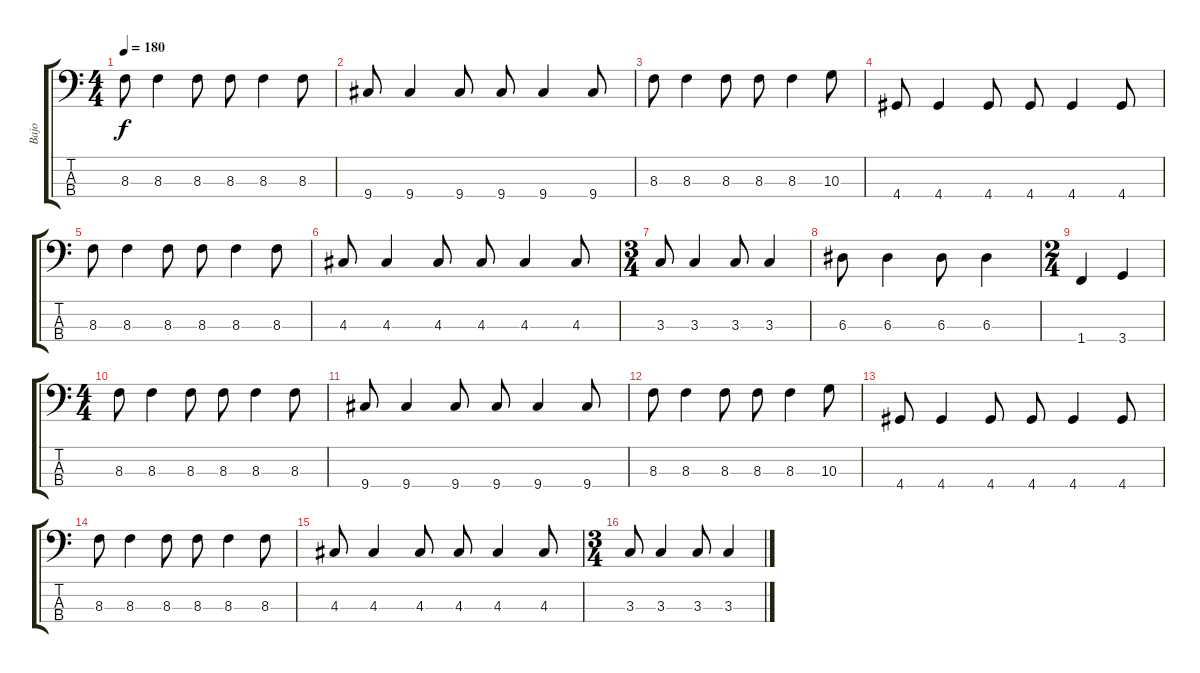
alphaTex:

\track ("Bajo" "Bajo") {instrument electricbasspick}
\staff {score tabs}
\tuning (G2 D2 A1 E1) {hide}
\ts (4 4)
\tempo 180
\clef f4
\ks c
8.3.8{dy f} 8.3.4 8.3.8 8.3.8 8.3.4 8.3.8 |
9.4.8 9.4.4 9.4.8 9.4.8 9.4.4 9.4.8 |
8.3.8 8.3.4 8.3.8 8.3.8 8.3.4 10.3.8 |
4.4.8 4.4.4 4.4.8 4.4.8 4.4.4 4.4.8 |
8.3.8 8.3.4 8.3.8 8.3.8 8.3.4 8.3.8 |
4.3.8 4.3.4 4.3.8 4.3.8 4.3.4 4.3.8 |
\ts (3 4)
3.3.8 3.3.4 3.3.8 3.3.4 |
6.3.8 6.3.4 6.3.8 6.3.4 |
\ts (2 4)
1.4.4 3.4.4 |
\ts (4 4)
8.3.8 8.3.4 8.3.8 8.3.8 8.3.4 8.3.8 |
9.4.8 9.4.4 9.4.8 9.4.8 9.4.4 9.4.8 |
8.3.8 8.3.4 8.3.8 8.3.8 8.3.4 10.3.8 |
4.4.8 4.4.4 4.4.8 4.4.8 4.4.4 4.4.8 |
8.3.8 8.3.4 8.3.8 8.3.8 8.3.4 8.3.8 |
4.3.8 4.3.4 4.3.8 4.3.8 4.3.4 4.3.8 |
\ts (3 4)
3.3.8 3.3.4 3.3.8 3.3.4
